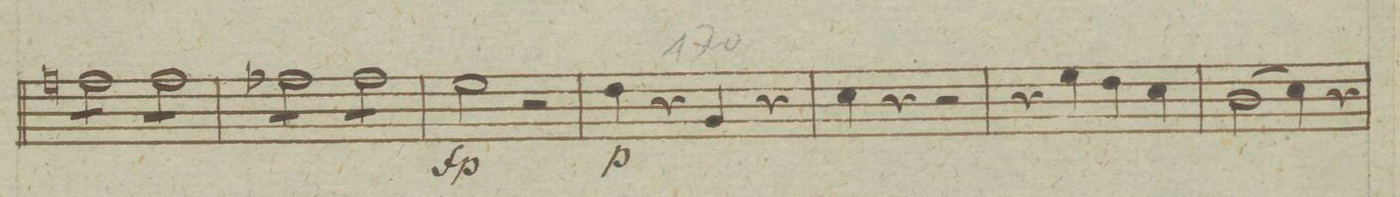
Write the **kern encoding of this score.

**kern	**dynam
*I"Vilone	*
*clefF4	*
*k[b-e-a-]	*
*met(c)	*
*M4/4	*
*tremolo	*
8An\Lyy	.
8Ayy\	.
8Ayy\	.
8A\Jyy	.
8A\Lyy	.
8Ayy\	.
8Ayy\	.
8A\Jyy	.
=164	=164
8A-X\Lyy	.
8A-yy\	.
8A-yy\	.
8A-\Jyy	.
8A-\Lyy	.
8A-yy\	.
8A-yy\	.
8A-\Jyy	.
*Xtremolo	*
=165	=165
2Gyy\	fp
2ryy	.
=166	=166
4Fyy\	p
4ryy	.
4BB-yy/	.
4ryy	.
=167	=167
4E-yy\	.
4ryy	.
2ryy	.
=168	=168
4ryy	.
4Gyy\	.
4Fyy\	.
4E-yy\	.
=169	=169
2Dyy\	.
4E-yy\	.
4ryy	.
=170	=170
*-	*-
